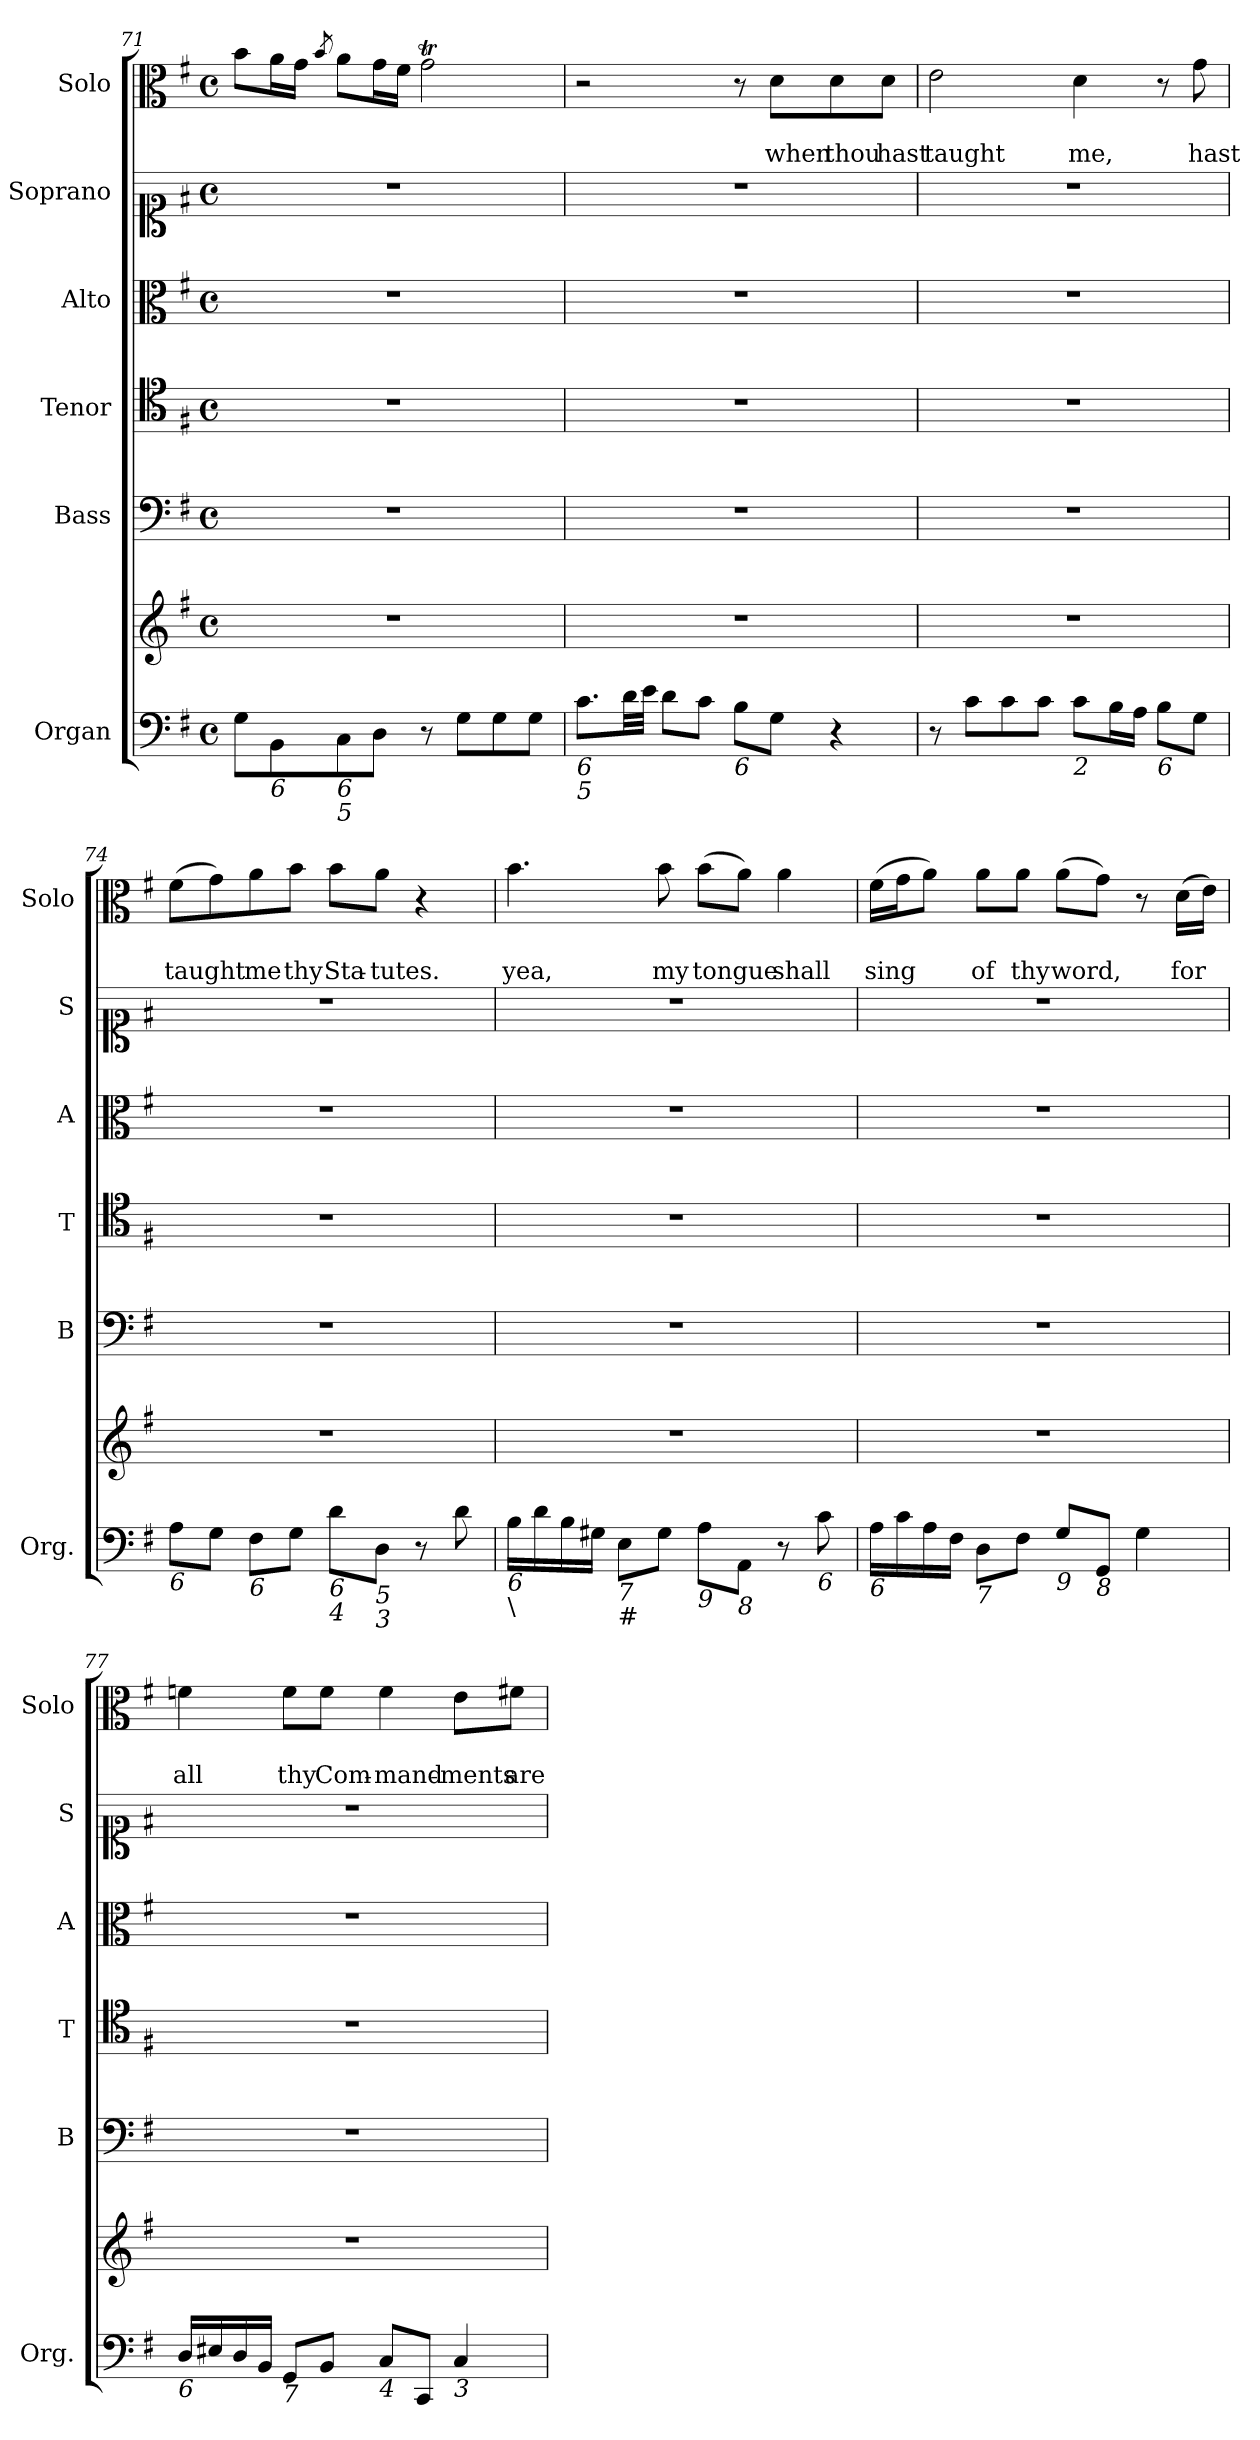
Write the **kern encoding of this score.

**kern	**kern	**kern	**kern	**kern	**kern	**kern	**text	**text
*part6	*part6	*part5	*part4	*part3	*part2	*part1	*part1	*part1
*staff7	*staff6	*staff5	*staff4	*staff3	*staff2	*staff1	*staff1	*staff1
*I"Organ	*	*I"Bass	*I"Tenor	*I"Alto	*I"Soprano	*I"Solo	*	*
*I'Org.	*	*I'B	*I'T	*I'A	*I'S	*I'Solo	*	*
*clefF4	*clefG2	*clefF4	*clefC4	*clefC3	*clefC1	*clefC3	*	*
*k[f#]	*k[f#]	*k[f#]	*k[f#]	*k[f#]	*k[f#]	*k[f#]	*	*
*e:	*e:	*e:	*e:	*e:	*e:	*e:	*	*
*M4/4	*M4/4	*M4/4	*M4/4	*M4/4	*M4/4	*M4/4	*	*
*met(c)	*met(c)	*met(c)	*met(c)	*met(c)	*met(c)	*met(c)	*	*
=71	=71	=71	=71	=71	=71	=71	=71	=71
8G\L	1r	1r	1r	1r	1r	8b\L	.	.
!LO:TX:b:i:t=6	!	!	!	!	!	!	!	!
8BB\	.	.	.	.	.	16a\L	.	.
.	.	.	.	.	.	16g\JJ	.	.
.	.	.	.	.	.	8qb/	.	.
!LO:TX:b:i:t=6	!	!	!	!	!	!	!	!
!LO:TX:b:i:t=5	!	!	!	!	!	!	!	!
8C\	.	.	.	.	.	8a\L	.	.
8D\J	.	.	.	.	.	16g\L	.	.
.	.	.	.	.	.	16f#\JJ	.	.
8r	.	.	.	.	.	2gT\	.	.
8G\L	.	.	.	.	.	.	.	.
8G\	.	.	.	.	.	.	.	.
8G\J	.	.	.	.	.	.	.	.
!!LO:LB:g=z
=72	=72	=72	=72	=72	=72	=72	=72	=72
!LO:TX:b:i:t=6	!	!	!	!	!	!	!	!
!LO:TX:b:i:t=5	!	!	!	!	!	!	!	!
8.c\L	1r	1r	1r	1r	1r	2r	.	.
32d\LL	.	.	.	.	.	.	.	.
32e\JJJ	.	.	.	.	.	.	.	.
8d\L	.	.	.	.	.	.	.	.
8c\J	.	.	.	.	.	.	.	.
!LO:TX:b:i:t=6	!	!	!	!	!	!	!	!
8B\L	.	.	.	.	.	8r	.	.
!	!	!	!	!	!	!	!	!LO:LY:b
8G\J	.	.	.	.	.	8d\L	.	when
!	!	!	!	!	!	!	!	!LO:LY:b
4r	.	.	.	.	.	8d\	.	thou
!	!	!	!	!	!	!	!	!LO:LY:b
.	.	.	.	.	.	8d\J	.	hast
=73	=73	=73	=73	=73	=73	=73	=73	=73
!	!	!	!	!	!	!	!	!LO:LY:b
8r	1r	1r	1r	1r	1r	2e\	.	taught
8c\L	.	.	.	.	.	.	.	.
8c\	.	.	.	.	.	.	.	.
8c\J	.	.	.	.	.	.	.	.
!LO:TX:b:i:t=2	!	!	!	!	!	!	!	!
!	!	!	!	!	!	!	!	!LO:LY:b
8c\L	.	.	.	.	.	4d\	.	me,
16B\L	.	.	.	.	.	.	.	.
16A\JJ	.	.	.	.	.	.	.	.
!LO:TX:b:i:t=6	!	!	!	!	!	!	!	!
8B\L	.	.	.	.	.	8r	.	.
!	!	!	!	!	!	!	!	!LO:LY:b
8G\J	.	.	.	.	.	8g\	.	hast
=74	=74	=74	=74	=74	=74	=74	=74	=74
!LO:TX:b:i:t=6	!	!	!	!	!	!	!	!
!	!	!	!	!	!	!	!	!LO:LY:b
8A\L	1r	1r	1r	1r	1r	(>8f#\L	.	taught
8G\J	.	.	.	.	.	8g\)	.	.
!LO:TX:b:i:t=6	!	!	!	!	!	!	!	!
!	!	!	!	!	!	!	!	!LO:LY:b
8F#\L	.	.	.	.	.	8a\	.	me
!	!	!	!	!	!	!	!	!LO:LY:b
8G\J	.	.	.	.	.	8b\J	.	thy
!LO:TX:b:i:t=6	!	!	!	!	!	!	!	!
!LO:TX:b:i:t=4	!	!	!	!	!	!	!	!
!	!	!	!	!	!	!	!	!LO:LY:b
8d\L	.	.	.	.	.	8b\L	.	Sta-
!LO:TX:b:i:t=5	!	!	!	!	!	!	!	!
!LO:TX:b:i:t=3	!	!	!	!	!	!	!	!
!	!	!	!	!	!	!	!	!LO:LY:b
8D\J	.	.	.	.	.	8a\J	.	-tutes.
8r	.	.	.	.	.	4r	.	.
8d\	.	.	.	.	.	.	.	.
=75	=75	=75	=75	=75	=75	=75	=75	=75
!LO:TX:b:i:t=6	!	!	!	!	!	!	!	!
!LO:TX:b:t=\	!	!	!	!	!	!	!	!
!	!	!	!	!	!	!	!	!LO:LY:b
16B\LL	1r	1r	1r	1r	1r	4.b\	.	yea,
16d\	.	.	.	.	.	.	.	.
16B\	.	.	.	.	.	.	.	.
16G#X\JJ	.	.	.	.	.	.	.	.
!LO:TX:b:i:t=7	!	!	!	!	!	!	!	!
!LO:TX:b:i:t=#	!	!	!	!	!	!	!	!
8E\L	.	.	.	.	.	.	.	.
!	!	!	!	!	!	!	!	!LO:LY:b
8G#\J	.	.	.	.	.	8b\	.	my
!LO:TX:b:i:t=9	!	!	!	!	!	!	!	!
!	!	!	!	!	!	!	!	!LO:LY:b
8A\L	.	.	.	.	.	(>8b\L	.	tongue
!LO:TX:b:i:t=8	!	!	!	!	!	!	!	!
8AA\J	.	.	.	.	.	8a\J)	.	.
!	!	!	!	!	!	!	!	!LO:LY:b
8r	.	.	.	.	.	4a\	.	shall
!LO:TX:b:i:t=6	!	!	!	!	!	!	!	!
8c\	.	.	.	.	.	.	.	.
!!LO:LB:g=z
=76	=76	=76	=76	=76	=76	=76	=76	=76
!LO:TX:b:i:t=6	!	!	!	!	!	!	!	!
!	!	!	!	!	!	!	!	!LO:LY:b
16A\LL	1r	1r	1r	1r	1r	(>16f#\LL	.	sing
16c\	.	.	.	.	.	16g\J	.	.
16A\	.	.	.	.	.	8a\J)	.	.
16F#\JJ	.	.	.	.	.	.	.	.
!LO:TX:b:i:t=7	!	!	!	!	!	!	!	!
!	!	!	!	!	!	!	!	!LO:LY:b
8D\L	.	.	.	.	.	8a\L	.	of
!	!	!	!	!	!	!	!	!LO:LY:b
8F#\J	.	.	.	.	.	8a\J	.	thy
!LO:TX:b:i:t=9	!	!	!	!	!	!	!	!
!	!	!	!	!	!	!	!	!LO:LY:b
8G/L	.	.	.	.	.	(>8a\L	.	word,
!LO:TX:b:i:t=8	!	!	!	!	!	!	!	!
8GG/J	.	.	.	.	.	8g\J)	.	.
4G\	.	.	.	.	.	8r	.	.
!	!	!	!	!	!	!	!	!LO:LY:b
.	.	.	.	.	.	(>16d\LL	.	for
.	.	.	.	.	.	16e\JJ)	.	.
=77	=77	=77	=77	=77	=77	=77	=77	=77
!LO:TX:b:i:t=6	!	!	!	!	!	!	!	!
!	!	!	!	!	!	!	!	!LO:LY:b
16D/LL	1r	1r	1r	1r	1r	4fn\	.	all
16E#X/	.	.	.	.	.	.	.	.
16D/	.	.	.	.	.	.	.	.
16BB/JJ	.	.	.	.	.	.	.	.
!LO:TX:b:i:t=7	!	!	!	!	!	!	!	!
!	!	!	!	!	!	!	!	!LO:LY:b
8GG/L	.	.	.	.	.	8f\L	.	thy
!	!	!	!	!	!	!	!	!LO:LY:b
8BB/J	.	.	.	.	.	8f\J	.	Com-
!LO:TX:b:i:t=4	!	!	!	!	!	!	!	!
!	!	!	!	!	!	!	!	!LO:LY:b
8C/L	.	.	.	.	.	4f\	.	-mand-
8CC/J	.	.	.	.	.	.	.	.
!LO:TX:b:i:t=3	!	!	!	!	!	!	!	!
!	!	!	!	!	!	!	!	!LO:LY:b
4C/	.	.	.	.	.	8e\L	.	-ments
!	!	!	!	!	!	!	!	!LO:LY:b
.	.	.	.	.	.	8f#X\J	.	are
=	=	=	=	=	=	=	=	=
*-	*-	*-	*-	*-	*-	*-	*-	*-
